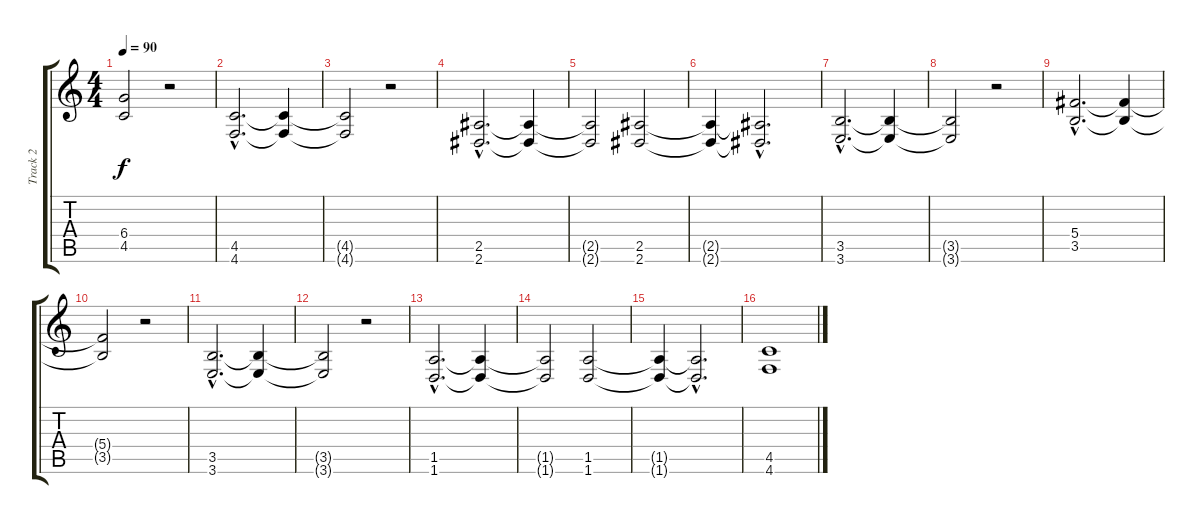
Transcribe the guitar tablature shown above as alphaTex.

\track ("Track 2" "Track 2") {instrument distortionguitar}
\staff {score tabs}
\tuning (Eb4 Bb3 Gb3 Db3 Ab2 Db2) {hide}
\ts (4 4)
\tempo 90
\clef g2
\ks c
(6.4{t} 4.5{t}).2{dy f} r.2 |
(4.5{hac} 4.6{hac}).2{d volume 11} (4.5{t} 4.6{t}).4{volume 0} |
(4.5{t} 4.6{t}).2 r.2 |
(2.5{hac} 2.6{hac}).2{d volume 11} (2.5{t} 2.6{t}).4{volume 0} |
(2.5{t} 2.6{t}).2 (2.5 2.6).2{volume 11} |
(2.5{t} 2.6{t}).4 (2.5{hac t} 2.6{hac t}).2{d volume 0} |
(3.5{hac} 3.6{hac}).2{d volume 11} (3.5{t} 3.6{t}).4{volume 0} |
(3.5{t} 3.6{t}).2 r.2 |
(5.4{hac} 3.5{hac}).2{d volume 11} (5.4{t} 3.5{t}).4 |
(5.4{t} 3.5{t}).2{volume 0} r.2 |
(3.5{hac} 3.6{hac}).2{d volume 11} (3.5{t} 3.6{t}).4{volume 0} |
(3.5{t} 3.6{t}).2 r.2 |
(1.5{hac} 1.6{hac}).2{d volume 11} (1.5{t} 1.6{t}).4{volume 0} |
(1.5{t} 1.6{t}).2 (1.5 1.6).2{volume 11} |
(1.5{t} 1.6{t}).4 (1.5{hac t} 1.6{hac t}).2{d volume 0} |
(4.5 4.6).1{volume 11}
